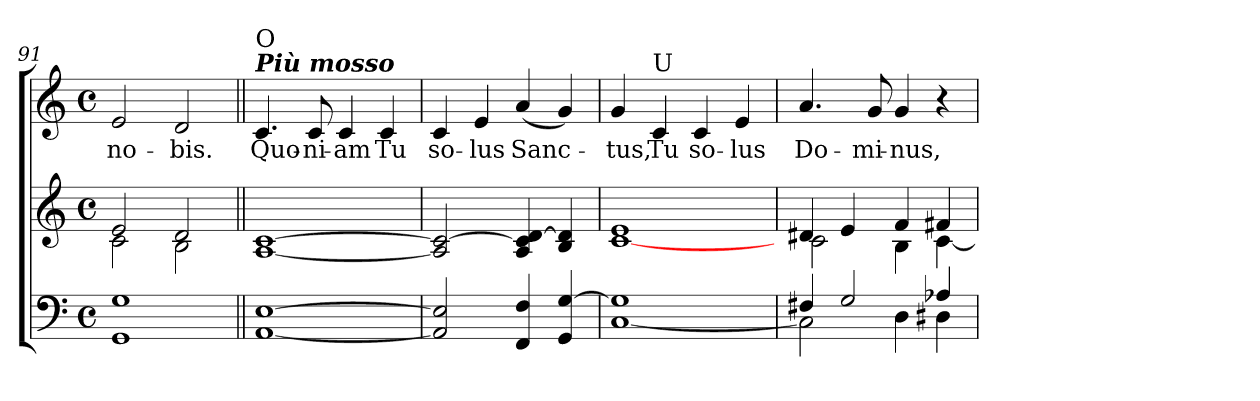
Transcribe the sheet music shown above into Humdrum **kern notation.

**kern	**kern	**kern	**text
*part2	*part2	*part1	*part1
*staff3	*staff2	*staff1	*staff1
*clefF4	*clefG2	*clefG2	*
*k[]	*k[]	*k[]	*
*C:	*C:	*C:	*
*M4/4	*M4/4	*M4/4	*
*met(c)	*met(c)	*met(c)	*
=91	=91	=91	=91
*	*^	*	*
!	!	!	!	!LO:LY:b
1GG 1G	2e/	2c\	2e/	no-
!	!	!	!	!LO:LY:b
.	2d/	2B\	2d/	-bis.
=92||	=92||	=92||	=92||	=92||
!	!	!	!LO:TX:a:Bi:t=Più mosso	!
!	!	!	!LO:TX:a:t=O	!
!	!	!	!	!LO:LY:b
*	*v	*v	*	*
[1AA [1E	[1A [1c	4.c/	Quo-
!	!	!	!LO:LY:b
.	.	8c/	-ni-
!	!	!	!LO:LY:b
.	.	4c/	-am
!	!	!	!LO:LY:b
.	.	4c/	Tu
=93	=93	=93	=93
!	!	!	!LO:LY:b
2AA/] 2E/]	2A/] 2c/_	4c/	so-
!	!	!	!LO:LY:b
.	.	4e/	-lus
!	!	!	!LO:LY:b
4FF/ 4F/	4A/ 4c/] [>4d/	(<4a/	Sanc-
4GG/ [>4G/	4B/ 4d/]	4g/)	.
=94	=94	=94	=94
*^	*	*	*
!	!	!	!	!LO:LY:b
1G]	[<1C	[1c 1e	4g/	-tus,
!	!	!	!LO:TX:a:t=U	!
!	!	!	!	!LO:LY:b
.	.	.	4c/	Tu
!	!	!	!	!LO:LY:b
.	.	.	4c/	so-
!	!	!	!	!LO:LY:b
.	.	.	4e/	-lus
=95	=95	=95	=95	=95
*	*	*^	*	*
!	!	!	!	!	!LO:LY:b
4F#X/	2C\]	4d#X/	2c\	4.a/	Do-
2G/	.	4e/	.	.	.
!	!	!	!	!	!LO:LY:b
.	.	.	.	8g/	-mi-
!	!	!	!	!	!LO:LY:b
.	4D\	4f/	4B\	4g/	-nus,
4A-X/	4D#X\	4f#X/	[<4c\	4r	.
*v	*v	*	*	*	*
*	*v	*v	*	*
=	=	=	=
*-	*-	*-	*-
